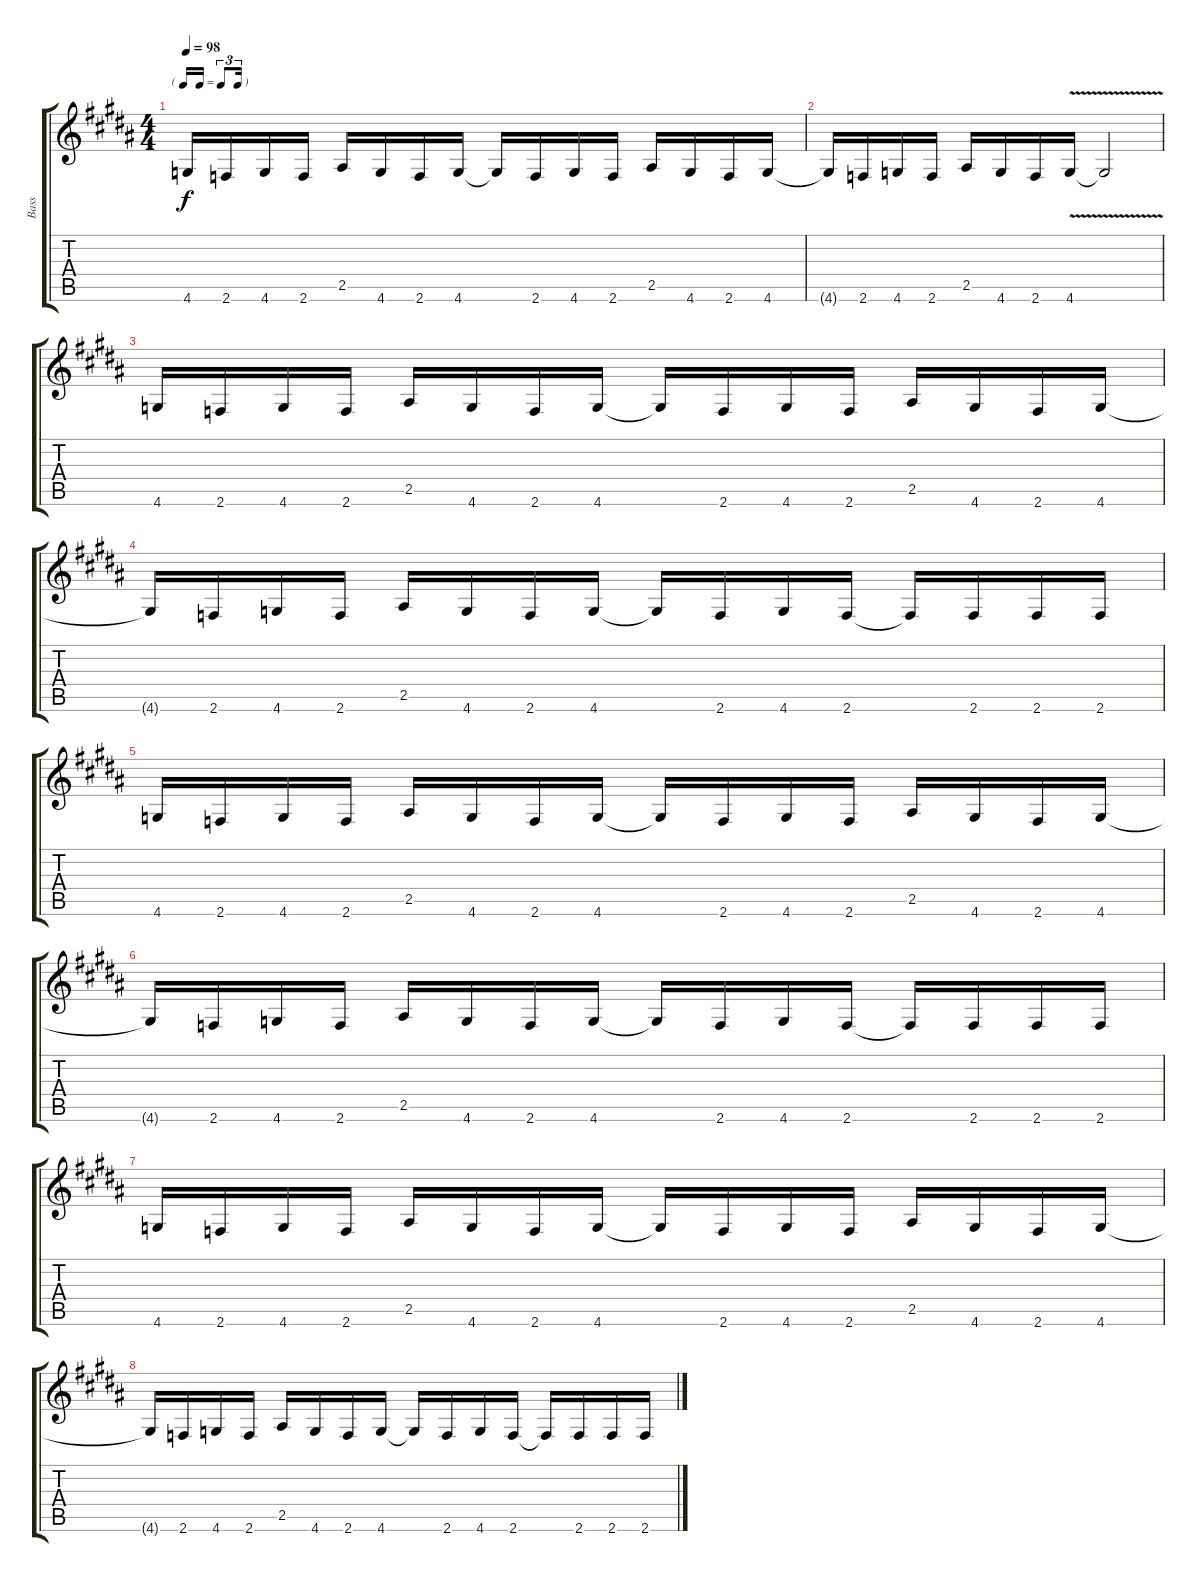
\track ("Bass" "Bass") {instrument electricbasspick}
\staff {score tabs}
\tuning (Eb4 Bb3 Gb3 Db3 Ab2 Eb2) {hide}
\ts (4 4)
\tf triplet16th
\tempo 98
\clef g2
\ks g#minor
4.6.16{dy f} 2.6.16 4.6.16 2.6.16 2.5.16 4.6.16 2.6.16 4.6.16 4.6{t}.16 2.6.16 4.6.16 2.6.16 2.5.16 4.6.16 2.6.16 4.6.16 |
4.6{t}.16 2.6.16 4.6.16 2.6.16 2.5.16 4.6.16 2.6.16 4.6{v}.16 4.6{t}.2 |
4.6.16 2.6.16 4.6.16 2.6.16 2.5.16 4.6.16 2.6.16 4.6.16 4.6{t}.16 2.6.16 4.6.16 2.6.16 2.5.16 4.6.16 2.6.16 4.6.16 |
4.6{t}.16 2.6.16 4.6.16 2.6.16 2.5.16 4.6.16 2.6.16 4.6.16 4.6{t}.16 2.6.16 4.6.16 2.6.16 2.6{t}.16 2.6.16 2.6.16 2.6.16 |
4.6.16 2.6.16 4.6.16 2.6.16 2.5.16 4.6.16 2.6.16 4.6.16 4.6{t}.16 2.6.16 4.6.16 2.6.16 2.5.16 4.6.16 2.6.16 4.6.16 |
4.6{t}.16 2.6.16 4.6.16 2.6.16 2.5.16 4.6.16 2.6.16 4.6.16 4.6{t}.16 2.6.16 4.6.16 2.6.16 2.6{t}.16 2.6.16 2.6.16 2.6.16 |
4.6.16 2.6.16 4.6.16 2.6.16 2.5.16 4.6.16 2.6.16 4.6.16 4.6{t}.16 2.6.16 4.6.16 2.6.16 2.5.16 4.6.16 2.6.16 4.6.16 |
4.6{t}.16 2.6.16 4.6.16 2.6.16 2.5.16 4.6.16 2.6.16 4.6.16 4.6{t}.16 2.6.16 4.6.16 2.6.16 2.6{t}.16 2.6.16 2.6.16 2.6.16
